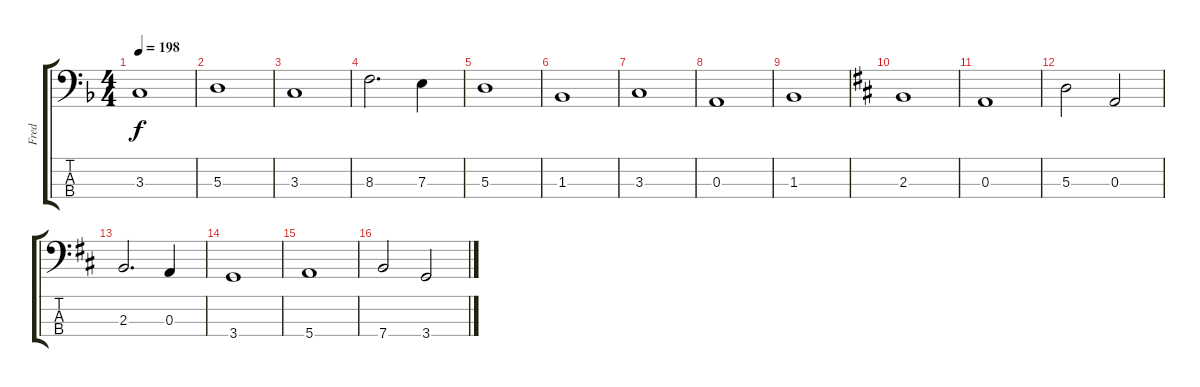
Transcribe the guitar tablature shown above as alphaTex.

\track ("Fred" "Fred") {instrument electricbasspick}
\staff {score tabs}
\tuning (G2 D2 A1 E1) {hide}
\ts (4 4)
\tempo 198
\clef f4
\ks dminor
3.3.1{dy f} |
5.3.1 |
3.3.1 |
8.3.2{d} 7.3.4 |
5.3.1 |
1.3.1 |
3.3.1 |
0.3.1 |
1.3.1 |
\ks bminor
2.3.1 |
0.3.1 |
5.3.2 0.3.2 |
2.3.2{d} 0.3.4 |
3.4.1 |
5.4.1 |
7.4.2 3.4.2
